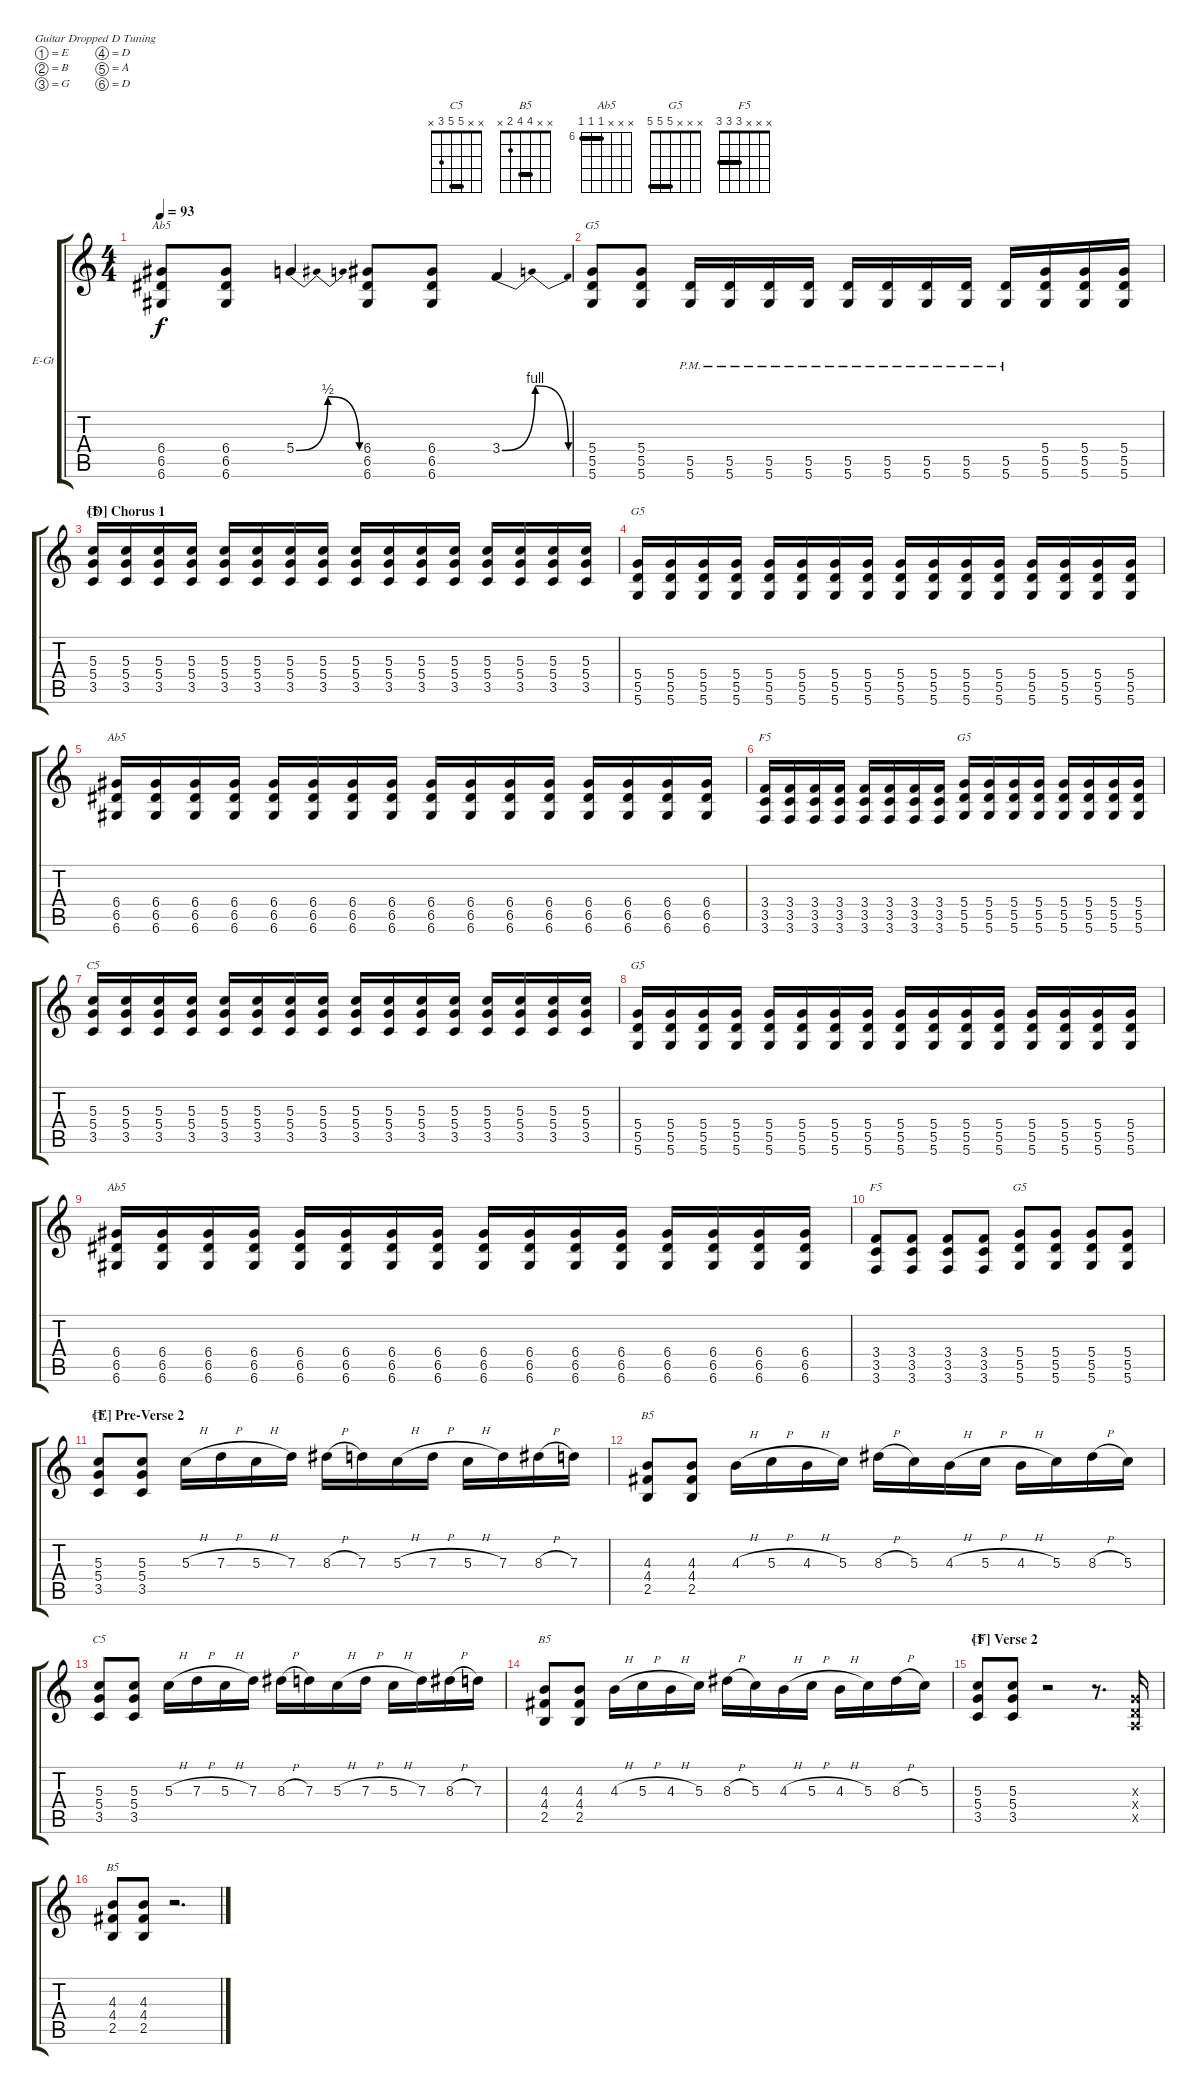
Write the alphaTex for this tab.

\bracketExtendMode groupsimilarinstruments
\firstSystemTrackNameOrientation horizontal
\otherSystemsTrackNameOrientation horizontal
\track ("Guitar (Jerry Horton)" "E-Gt") {instrument distortionguitar}
\staff {score tabs}
\tuning (E4 B3 G3 D3 A2 D2)
\chord ("C5" x x 5 5 3 x) {barre 5}
\chord ("B5" x x 4 4 2 x) {barre 4}
\chord ("Ab5" x x x 6 6 6) {firstfret 6 barre (6 6)}
\chord ("G5" x x x 5 5 5) {barre (5 5)}
\chord ("F5" x x x 3 3 3) {barre (3 3)}
\ts (4 4)
\tempo 93
\clef g2
\ks c
(6.4 6.5 6.6).8{ch "Ab5" lyrics (0 "") lyrics (1 "") lyrics (2 "") lyrics (3 "") lyrics (4 "") dy f} (6.4 6.5 6.6).8{lyrics (0 "") lyrics (1 "") lyrics (2 "") lyrics (3 "") lyrics (4 "")} 5.4{be (bendrelease 0 0 10.2 2 20.4 2 30 0)}.4{lyrics (0 "") lyrics (1 "") lyrics (2 "") lyrics (3 "") lyrics (4 "")} (6.4 6.5 6.6).8{lyrics (0 "") lyrics (1 "") lyrics (2 "") lyrics (3 "") lyrics (4 "")} (6.4 6.5 6.6).8{lyrics (0 "") lyrics (1 "") lyrics (2 "") lyrics (3 "") lyrics (4 "")} 3.4{be (bendrelease 0 0 10.2 4 20.4 4 30 0)}.4{lyrics (0 "") lyrics (1 "") lyrics (2 "") lyrics (3 "") lyrics (4 "")} |
(5.4 5.5 5.6).8{ch "G5" lyrics (0 "") lyrics (1 "") lyrics (2 "") lyrics (3 "") lyrics (4 "")} (5.4 5.5 5.6).8{lyrics (0 "") lyrics (1 "") lyrics (2 "") lyrics (3 "") lyrics (4 "")} (5.5{pm} 5.6{pm}).16{lyrics (0 "") lyrics (1 "") lyrics (2 "") lyrics (3 "") lyrics (4 "")} (5.5{pm} 5.6{pm}).16{lyrics (0 "") lyrics (1 "") lyrics (2 "") lyrics (3 "") lyrics (4 "")} (5.5{pm} 5.6{pm}).16{lyrics (0 "") lyrics (1 "") lyrics (2 "") lyrics (3 "") lyrics (4 "")} (5.5{pm} 5.6{pm}).16{lyrics (0 "") lyrics (1 "") lyrics (2 "") lyrics (3 "") lyrics (4 "")} (5.5{pm} 5.6{pm}).16{lyrics (0 "") lyrics (1 "") lyrics (2 "") lyrics (3 "") lyrics (4 "")} (5.5{pm} 5.6{pm}).16{lyrics (0 "") lyrics (1 "") lyrics (2 "") lyrics (3 "") lyrics (4 "")} (5.5{pm} 5.6{pm}).16{lyrics (0 "") lyrics (1 "") lyrics (2 "") lyrics (3 "") lyrics (4 "")} (5.5{pm} 5.6{pm}).16{lyrics (0 "") lyrics (1 "") lyrics (2 "") lyrics (3 "") lyrics (4 "")} (5.5 5.6{pm}).16{lyrics (0 "") lyrics (1 "") lyrics (2 "") lyrics (3 "") lyrics (4 "")} (5.5 5.6 5.4).16{lyrics (0 "") lyrics (1 "") lyrics (2 "") lyrics (3 "") lyrics (4 "")} (5.5 5.6 5.4).16{lyrics (0 "") lyrics (1 "") lyrics (2 "") lyrics (3 "") lyrics (4 "")} (5.5 5.6 5.4).16{lyrics (0 "") lyrics (1 "") lyrics (2 "") lyrics (3 "") lyrics (4 "")} |
\section ("D" "Chorus 1")
(5.4 3.5 5.3).16{ch "C5" lyrics (0 "") lyrics (1 "") lyrics (2 "") lyrics (3 "") lyrics (4 "")} (5.3 5.4 3.5).16{lyrics (0 "") lyrics (1 "") lyrics (2 "") lyrics (3 "") lyrics (4 "")} (5.3 5.4 3.5).16{lyrics (0 "") lyrics (1 "") lyrics (2 "") lyrics (3 "") lyrics (4 "")} (5.3 5.4 3.5).16{lyrics (0 "") lyrics (1 "") lyrics (2 "") lyrics (3 "") lyrics (4 "")} (5.3 5.4 3.5).16{lyrics (0 "") lyrics (1 "") lyrics (2 "") lyrics (3 "") lyrics (4 "")} (5.3 5.4 3.5).16{lyrics (0 "") lyrics (1 "") lyrics (2 "") lyrics (3 "") lyrics (4 "")} (5.3 5.4 3.5).16{lyrics (0 "") lyrics (1 "") lyrics (2 "") lyrics (3 "") lyrics (4 "")} (5.3 5.4 3.5).16{lyrics (0 "") lyrics (1 "") lyrics (2 "") lyrics (3 "") lyrics (4 "")} (5.3 5.4 3.5).16{lyrics (0 "") lyrics (1 "") lyrics (2 "") lyrics (3 "") lyrics (4 "")} (5.3 5.4 3.5).16{lyrics (0 "") lyrics (1 "") lyrics (2 "") lyrics (3 "") lyrics (4 "")} (5.3 5.4 3.5).16{lyrics (0 "") lyrics (1 "") lyrics (2 "") lyrics (3 "") lyrics (4 "")} (5.3 5.4 3.5).16{lyrics (0 "") lyrics (1 "") lyrics (2 "") lyrics (3 "") lyrics (4 "")} (5.3 5.4 3.5).16{lyrics (0 "") lyrics (1 "") lyrics (2 "") lyrics (3 "") lyrics (4 "")} (5.3 5.4 3.5).16{lyrics (0 "") lyrics (1 "") lyrics (2 "") lyrics (3 "") lyrics (4 "")} (5.3 5.4 3.5).16{lyrics (0 "") lyrics (1 "") lyrics (2 "") lyrics (3 "") lyrics (4 "")} (5.3 5.4 3.5).16{lyrics (0 "") lyrics (1 "") lyrics (2 "") lyrics (3 "") lyrics (4 "")} |
(5.4 5.5 5.6).16{ch "G5" lyrics (0 "") lyrics (1 "") lyrics (2 "") lyrics (3 "") lyrics (4 "")} (5.4 5.5 5.6).16{lyrics (0 "") lyrics (1 "") lyrics (2 "") lyrics (3 "") lyrics (4 "")} (5.4 5.5 5.6).16{lyrics (0 "") lyrics (1 "") lyrics (2 "") lyrics (3 "") lyrics (4 "")} (5.4 5.5 5.6).16{lyrics (0 "") lyrics (1 "") lyrics (2 "") lyrics (3 "") lyrics (4 "")} (5.4 5.5 5.6).16{lyrics (0 "") lyrics (1 "") lyrics (2 "") lyrics (3 "") lyrics (4 "")} (5.4 5.5 5.6).16{lyrics (0 "") lyrics (1 "") lyrics (2 "") lyrics (3 "") lyrics (4 "")} (5.4 5.5 5.6).16{lyrics (0 "") lyrics (1 "") lyrics (2 "") lyrics (3 "") lyrics (4 "")} (5.4 5.5 5.6).16{lyrics (0 "") lyrics (1 "") lyrics (2 "") lyrics (3 "") lyrics (4 "")} (5.4 5.5 5.6).16{lyrics (0 "") lyrics (1 "") lyrics (2 "") lyrics (3 "") lyrics (4 "")} (5.4 5.5 5.6).16{lyrics (0 "") lyrics (1 "") lyrics (2 "") lyrics (3 "") lyrics (4 "")} (5.4 5.5 5.6).16{lyrics (0 "") lyrics (1 "") lyrics (2 "") lyrics (3 "") lyrics (4 "")} (5.4 5.5 5.6).16{lyrics (0 "") lyrics (1 "") lyrics (2 "") lyrics (3 "") lyrics (4 "")} (5.4 5.5 5.6).16{lyrics (0 "") lyrics (1 "") lyrics (2 "") lyrics (3 "") lyrics (4 "")} (5.4 5.5 5.6).16{lyrics (0 "") lyrics (1 "") lyrics (2 "") lyrics (3 "") lyrics (4 "")} (5.4 5.5 5.6).16{lyrics (0 "") lyrics (1 "") lyrics (2 "") lyrics (3 "") lyrics (4 "")} (5.4 5.5 5.6).16{lyrics (0 "") lyrics (1 "") lyrics (2 "") lyrics (3 "") lyrics (4 "")} |
(6.4 6.5 6.6).16{ch "Ab5" lyrics (0 "") lyrics (1 "") lyrics (2 "") lyrics (3 "") lyrics (4 "")} (6.4 6.5 6.6).16{lyrics (0 "") lyrics (1 "") lyrics (2 "") lyrics (3 "") lyrics (4 "")} (6.4 6.5 6.6).16{lyrics (0 "") lyrics (1 "") lyrics (2 "") lyrics (3 "") lyrics (4 "")} (6.4 6.5 6.6).16{lyrics (0 "") lyrics (1 "") lyrics (2 "") lyrics (3 "") lyrics (4 "")} (6.4 6.5 6.6).16{lyrics (0 "") lyrics (1 "") lyrics (2 "") lyrics (3 "") lyrics (4 "")} (6.4 6.5 6.6).16{lyrics (0 "") lyrics (1 "") lyrics (2 "") lyrics (3 "") lyrics (4 "")} (6.4 6.5 6.6).16{lyrics (0 "") lyrics (1 "") lyrics (2 "") lyrics (3 "") lyrics (4 "")} (6.4 6.5 6.6).16{lyrics (0 "") lyrics (1 "") lyrics (2 "") lyrics (3 "") lyrics (4 "")} (6.4 6.5 6.6).16{lyrics (0 "") lyrics (1 "") lyrics (2 "") lyrics (3 "") lyrics (4 "")} (6.4 6.5 6.6).16{lyrics (0 "") lyrics (1 "") lyrics (2 "") lyrics (3 "") lyrics (4 "")} (6.4 6.5 6.6).16{lyrics (0 "") lyrics (1 "") lyrics (2 "") lyrics (3 "") lyrics (4 "")} (6.4 6.5 6.6).16{lyrics (0 "") lyrics (1 "") lyrics (2 "") lyrics (3 "") lyrics (4 "")} (6.4 6.5 6.6).16{lyrics (0 "") lyrics (1 "") lyrics (2 "") lyrics (3 "") lyrics (4 "")} (6.4 6.5 6.6).16{lyrics (0 "") lyrics (1 "") lyrics (2 "") lyrics (3 "") lyrics (4 "")} (6.4 6.5 6.6).16{lyrics (0 "") lyrics (1 "") lyrics (2 "") lyrics (3 "") lyrics (4 "")} (6.4 6.5 6.6).16{lyrics (0 "") lyrics (1 "") lyrics (2 "") lyrics (3 "") lyrics (4 "")} |
(3.4 3.5 3.6).16{ch "F5" lyrics (0 "") lyrics (1 "") lyrics (2 "") lyrics (3 "") lyrics (4 "")} (3.4 3.5 3.6).16{lyrics (0 "") lyrics (1 "") lyrics (2 "") lyrics (3 "") lyrics (4 "")} (3.4 3.5 3.6).16{lyrics (0 "") lyrics (1 "") lyrics (2 "") lyrics (3 "") lyrics (4 "")} (3.4 3.5 3.6).16{lyrics (0 "") lyrics (1 "") lyrics (2 "") lyrics (3 "") lyrics (4 "")} (3.4 3.5 3.6).16{lyrics (0 "") lyrics (1 "") lyrics (2 "") lyrics (3 "") lyrics (4 "")} (3.4 3.5 3.6).16{lyrics (0 "") lyrics (1 "") lyrics (2 "") lyrics (3 "") lyrics (4 "")} (3.4 3.5 3.6).16{lyrics (0 "") lyrics (1 "") lyrics (2 "") lyrics (3 "") lyrics (4 "")} (3.4 3.5 3.6).16{lyrics (0 "") lyrics (1 "") lyrics (2 "") lyrics (3 "") lyrics (4 "")} (5.4 5.5 5.6).16{ch "G5" lyrics (0 "") lyrics (1 "") lyrics (2 "") lyrics (3 "") lyrics (4 "")} (5.4 5.5 5.6).16{lyrics (0 "") lyrics (1 "") lyrics (2 "") lyrics (3 "") lyrics (4 "")} (5.4 5.5 5.6).16{lyrics (0 "") lyrics (1 "") lyrics (2 "") lyrics (3 "") lyrics (4 "")} (5.4 5.5 5.6).16{lyrics (0 "") lyrics (1 "") lyrics (2 "") lyrics (3 "") lyrics (4 "")} (5.4 5.5 5.6).16{lyrics (0 "") lyrics (1 "") lyrics (2 "") lyrics (3 "") lyrics (4 "")} (5.4 5.5 5.6).16{lyrics (0 "") lyrics (1 "") lyrics (2 "") lyrics (3 "") lyrics (4 "")} (5.4 5.5 5.6).16{lyrics (0 "") lyrics (1 "") lyrics (2 "") lyrics (3 "") lyrics (4 "")} (5.4 5.5 5.6).16{lyrics (0 "") lyrics (1 "") lyrics (2 "") lyrics (3 "") lyrics (4 "")} |
(5.4 3.5 5.3).16{ch "C5" lyrics (0 "") lyrics (1 "") lyrics (2 "") lyrics (3 "") lyrics (4 "")} (5.3 5.4 3.5).16{lyrics (0 "") lyrics (1 "") lyrics (2 "") lyrics (3 "") lyrics (4 "")} (5.3 5.4 3.5).16{lyrics (0 "") lyrics (1 "") lyrics (2 "") lyrics (3 "") lyrics (4 "")} (5.3 5.4 3.5).16{lyrics (0 "") lyrics (1 "") lyrics (2 "") lyrics (3 "") lyrics (4 "")} (5.3 5.4 3.5).16{lyrics (0 "") lyrics (1 "") lyrics (2 "") lyrics (3 "") lyrics (4 "")} (5.3 5.4 3.5).16{lyrics (0 "") lyrics (1 "") lyrics (2 "") lyrics (3 "") lyrics (4 "")} (5.3 5.4 3.5).16{lyrics (0 "") lyrics (1 "") lyrics (2 "") lyrics (3 "") lyrics (4 "")} (5.3 5.4 3.5).16{lyrics (0 "") lyrics (1 "") lyrics (2 "") lyrics (3 "") lyrics (4 "")} (5.3 5.4 3.5).16{lyrics (0 "") lyrics (1 "") lyrics (2 "") lyrics (3 "") lyrics (4 "")} (5.3 5.4 3.5).16{lyrics (0 "") lyrics (1 "") lyrics (2 "") lyrics (3 "") lyrics (4 "")} (5.3 5.4 3.5).16{lyrics (0 "") lyrics (1 "") lyrics (2 "") lyrics (3 "") lyrics (4 "")} (5.3 5.4 3.5).16{lyrics (0 "") lyrics (1 "") lyrics (2 "") lyrics (3 "") lyrics (4 "")} (5.3 5.4 3.5).16{lyrics (0 "") lyrics (1 "") lyrics (2 "") lyrics (3 "") lyrics (4 "")} (5.3 5.4 3.5).16{lyrics (0 "") lyrics (1 "") lyrics (2 "") lyrics (3 "") lyrics (4 "")} (5.3 5.4 3.5).16{lyrics (0 "") lyrics (1 "") lyrics (2 "") lyrics (3 "") lyrics (4 "")} (5.3 5.4 3.5).16{lyrics (0 "") lyrics (1 "") lyrics (2 "") lyrics (3 "") lyrics (4 "")} |
(5.4 5.5 5.6).16{ch "G5" lyrics (0 "") lyrics (1 "") lyrics (2 "") lyrics (3 "") lyrics (4 "")} (5.4 5.5 5.6).16{lyrics (0 "") lyrics (1 "") lyrics (2 "") lyrics (3 "") lyrics (4 "")} (5.4 5.5 5.6).16{lyrics (0 "") lyrics (1 "") lyrics (2 "") lyrics (3 "") lyrics (4 "")} (5.4 5.5 5.6).16{lyrics (0 "") lyrics (1 "") lyrics (2 "") lyrics (3 "") lyrics (4 "")} (5.4 5.5 5.6).16{lyrics (0 "") lyrics (1 "") lyrics (2 "") lyrics (3 "") lyrics (4 "")} (5.4 5.5 5.6).16{lyrics (0 "") lyrics (1 "") lyrics (2 "") lyrics (3 "") lyrics (4 "")} (5.4 5.5 5.6).16{lyrics (0 "") lyrics (1 "") lyrics (2 "") lyrics (3 "") lyrics (4 "")} (5.4 5.5 5.6).16{lyrics (0 "") lyrics (1 "") lyrics (2 "") lyrics (3 "") lyrics (4 "")} (5.4 5.5 5.6).16{lyrics (0 "") lyrics (1 "") lyrics (2 "") lyrics (3 "") lyrics (4 "")} (5.4 5.5 5.6).16{lyrics (0 "") lyrics (1 "") lyrics (2 "") lyrics (3 "") lyrics (4 "")} (5.4 5.5 5.6).16{lyrics (0 "") lyrics (1 "") lyrics (2 "") lyrics (3 "") lyrics (4 "")} (5.4 5.5 5.6).16{lyrics (0 "") lyrics (1 "") lyrics (2 "") lyrics (3 "") lyrics (4 "")} (5.4 5.5 5.6).16{lyrics (0 "") lyrics (1 "") lyrics (2 "") lyrics (3 "") lyrics (4 "")} (5.4 5.5 5.6).16{lyrics (0 "") lyrics (1 "") lyrics (2 "") lyrics (3 "") lyrics (4 "")} (5.4 5.5 5.6).16{lyrics (0 "") lyrics (1 "") lyrics (2 "") lyrics (3 "") lyrics (4 "")} (5.4 5.5 5.6).16{lyrics (0 "") lyrics (1 "") lyrics (2 "") lyrics (3 "") lyrics (4 "")} |
(6.4 6.5 6.6).16{ch "Ab5" lyrics (0 "") lyrics (1 "") lyrics (2 "") lyrics (3 "") lyrics (4 "")} (6.4 6.5 6.6).16{lyrics (0 "") lyrics (1 "") lyrics (2 "") lyrics (3 "") lyrics (4 "")} (6.4 6.5 6.6).16{lyrics (0 "") lyrics (1 "") lyrics (2 "") lyrics (3 "") lyrics (4 "")} (6.4 6.5 6.6).16{lyrics (0 "") lyrics (1 "") lyrics (2 "") lyrics (3 "") lyrics (4 "")} (6.4 6.5 6.6).16{lyrics (0 "") lyrics (1 "") lyrics (2 "") lyrics (3 "") lyrics (4 "")} (6.4 6.5 6.6).16{lyrics (0 "") lyrics (1 "") lyrics (2 "") lyrics (3 "") lyrics (4 "")} (6.4 6.5 6.6).16{lyrics (0 "") lyrics (1 "") lyrics (2 "") lyrics (3 "") lyrics (4 "")} (6.4 6.5 6.6).16{lyrics (0 "") lyrics (1 "") lyrics (2 "") lyrics (3 "") lyrics (4 "")} (6.4 6.5 6.6).16{lyrics (0 "") lyrics (1 "") lyrics (2 "") lyrics (3 "") lyrics (4 "")} (6.4 6.5 6.6).16{lyrics (0 "") lyrics (1 "") lyrics (2 "") lyrics (3 "") lyrics (4 "")} (6.4 6.5 6.6).16{lyrics (0 "") lyrics (1 "") lyrics (2 "") lyrics (3 "") lyrics (4 "")} (6.4 6.5 6.6).16{lyrics (0 "") lyrics (1 "") lyrics (2 "") lyrics (3 "") lyrics (4 "")} (6.4 6.5 6.6).16{lyrics (0 "") lyrics (1 "") lyrics (2 "") lyrics (3 "") lyrics (4 "")} (6.4 6.5 6.6).16{lyrics (0 "") lyrics (1 "") lyrics (2 "") lyrics (3 "") lyrics (4 "")} (6.4 6.5 6.6).16{lyrics (0 "") lyrics (1 "") lyrics (2 "") lyrics (3 "") lyrics (4 "")} (6.4 6.5 6.6).16{lyrics (0 "") lyrics (1 "") lyrics (2 "") lyrics (3 "") lyrics (4 "")} |
(3.4 3.5 3.6).8{ch "F5" lyrics (0 "") lyrics (1 "") lyrics (2 "") lyrics (3 "") lyrics (4 "")} (3.4 3.5 3.6).8{lyrics (0 "") lyrics (1 "") lyrics (2 "") lyrics (3 "") lyrics (4 "")} (3.4 3.5 3.6).8{lyrics (0 "") lyrics (1 "") lyrics (2 "") lyrics (3 "") lyrics (4 "")} (3.4 3.5 3.6).8{lyrics (0 "") lyrics (1 "") lyrics (2 "") lyrics (3 "") lyrics (4 "")} (5.4 5.5 5.6).8{ch "G5" lyrics (0 "") lyrics (1 "") lyrics (2 "") lyrics (3 "") lyrics (4 "")} (5.4 5.5 5.6).8{lyrics (0 "") lyrics (1 "") lyrics (2 "") lyrics (3 "") lyrics (4 "")} (5.4 5.5 5.6).8{lyrics (0 "") lyrics (1 "") lyrics (2 "") lyrics (3 "") lyrics (4 "")} (5.4 5.5 5.6).8{lyrics (0 "") lyrics (1 "") lyrics (2 "") lyrics (3 "") lyrics (4 "")} |
\section ("E" "Pre-Verse 2")
(3.5 5.4 5.3).8{ch "C5" lyrics (0 "") lyrics (1 "") lyrics (2 "") lyrics (3 "") lyrics (4 "")} (5.3 5.4 3.5).8{lyrics (0 "") lyrics (1 "") lyrics (2 "") lyrics (3 "") lyrics (4 "")} 5.3{h}.16{lyrics (0 "") lyrics (1 "") lyrics (2 "") lyrics (3 "") lyrics (4 "")} 7.3{h}.16{lyrics (0 "") lyrics (1 "") lyrics (2 "") lyrics (3 "") lyrics (4 "")} 5.3{h}.16{lyrics (0 "") lyrics (1 "") lyrics (2 "") lyrics (3 "") lyrics (4 "")} 7.3.16{lyrics (0 "") lyrics (1 "") lyrics (2 "") lyrics (3 "") lyrics (4 "")} 8.3{h}.16{lyrics (0 "") lyrics (1 "") lyrics (2 "") lyrics (3 "") lyrics (4 "")} 7.3.16{lyrics (0 "") lyrics (1 "") lyrics (2 "") lyrics (3 "") lyrics (4 "")} 5.3{h}.16{lyrics (0 "") lyrics (1 "") lyrics (2 "") lyrics (3 "") lyrics (4 "")} 7.3{h}.16{lyrics (0 "") lyrics (1 "") lyrics (2 "") lyrics (3 "") lyrics (4 "")} 5.3{h}.16{lyrics (0 "") lyrics (1 "") lyrics (2 "") lyrics (3 "") lyrics (4 "")} 7.3.16{lyrics (0 "") lyrics (1 "") lyrics (2 "") lyrics (3 "") lyrics (4 "")} 8.3{h}.16{lyrics (0 "") lyrics (1 "") lyrics (2 "") lyrics (3 "") lyrics (4 "")} 7.3.16{lyrics (0 "") lyrics (1 "") lyrics (2 "") lyrics (3 "") lyrics (4 "")} |
(2.5 4.4 4.3).8{ch "B5" lyrics (0 "") lyrics (1 "") lyrics (2 "") lyrics (3 "") lyrics (4 "")} (4.3 4.4 2.5).8{lyrics (0 "") lyrics (1 "") lyrics (2 "") lyrics (3 "") lyrics (4 "")} 4.3{h}.16{lyrics (0 "") lyrics (1 "") lyrics (2 "") lyrics (3 "") lyrics (4 "")} 5.3{h}.16{lyrics (0 "") lyrics (1 "") lyrics (2 "") lyrics (3 "") lyrics (4 "")} 4.3{h}.16{lyrics (0 "") lyrics (1 "") lyrics (2 "") lyrics (3 "") lyrics (4 "")} 5.3.16{lyrics (0 "") lyrics (1 "") lyrics (2 "") lyrics (3 "") lyrics (4 "")} 8.3{h}.16{lyrics (0 "") lyrics (1 "") lyrics (2 "") lyrics (3 "") lyrics (4 "")} 5.3.16{lyrics (0 "") lyrics (1 "") lyrics (2 "") lyrics (3 "") lyrics (4 "")} 4.3{h}.16{lyrics (0 "") lyrics (1 "") lyrics (2 "") lyrics (3 "") lyrics (4 "")} 5.3{h}.16{lyrics (0 "") lyrics (1 "") lyrics (2 "") lyrics (3 "") lyrics (4 "")} 4.3{h}.16{lyrics (0 "") lyrics (1 "") lyrics (2 "") lyrics (3 "") lyrics (4 "")} 5.3.16{lyrics (0 "") lyrics (1 "") lyrics (2 "") lyrics (3 "") lyrics (4 "")} 8.3{h}.16{lyrics (0 "") lyrics (1 "") lyrics (2 "") lyrics (3 "") lyrics (4 "")} 5.3.16{lyrics (0 "") lyrics (1 "") lyrics (2 "") lyrics (3 "") lyrics (4 "")} |
(3.5 5.4 5.3).8{ch "C5" lyrics (0 "") lyrics (1 "") lyrics (2 "") lyrics (3 "") lyrics (4 "")} (5.3 5.4 3.5).8{lyrics (0 "") lyrics (1 "") lyrics (2 "") lyrics (3 "") lyrics (4 "")} 5.3{h}.16{lyrics (0 "") lyrics (1 "") lyrics (2 "") lyrics (3 "") lyrics (4 "")} 7.3{h}.16{lyrics (0 "") lyrics (1 "") lyrics (2 "") lyrics (3 "") lyrics (4 "")} 5.3{h}.16{lyrics (0 "") lyrics (1 "") lyrics (2 "") lyrics (3 "") lyrics (4 "")} 7.3.16{lyrics (0 "") lyrics (1 "") lyrics (2 "") lyrics (3 "") lyrics (4 "")} 8.3{h}.16{lyrics (0 "") lyrics (1 "") lyrics (2 "") lyrics (3 "") lyrics (4 "")} 7.3.16{lyrics (0 "") lyrics (1 "") lyrics (2 "") lyrics (3 "") lyrics (4 "")} 5.3{h}.16{lyrics (0 "") lyrics (1 "") lyrics (2 "") lyrics (3 "") lyrics (4 "")} 7.3{h}.16{lyrics (0 "") lyrics (1 "") lyrics (2 "") lyrics (3 "") lyrics (4 "")} 5.3{h}.16{lyrics (0 "") lyrics (1 "") lyrics (2 "") lyrics (3 "") lyrics (4 "")} 7.3.16{lyrics (0 "") lyrics (1 "") lyrics (2 "") lyrics (3 "") lyrics (4 "")} 8.3{h}.16{lyrics (0 "") lyrics (1 "") lyrics (2 "") lyrics (3 "") lyrics (4 "")} 7.3.16{lyrics (0 "") lyrics (1 "") lyrics (2 "") lyrics (3 "") lyrics (4 "")} |
(2.5 4.4 4.3).8{ch "B5" lyrics (0 "") lyrics (1 "") lyrics (2 "") lyrics (3 "") lyrics (4 "")} (4.3 4.4 2.5).8{lyrics (0 "") lyrics (1 "") lyrics (2 "") lyrics (3 "") lyrics (4 "")} 4.3{h}.16{lyrics (0 "") lyrics (1 "") lyrics (2 "") lyrics (3 "") lyrics (4 "")} 5.3{h}.16{lyrics (0 "") lyrics (1 "") lyrics (2 "") lyrics (3 "") lyrics (4 "")} 4.3{h}.16{lyrics (0 "") lyrics (1 "") lyrics (2 "") lyrics (3 "") lyrics (4 "")} 5.3.16{lyrics (0 "") lyrics (1 "") lyrics (2 "") lyrics (3 "") lyrics (4 "")} 8.3{h}.16{lyrics (0 "") lyrics (1 "") lyrics (2 "") lyrics (3 "") lyrics (4 "")} 5.3.16{lyrics (0 "") lyrics (1 "") lyrics (2 "") lyrics (3 "") lyrics (4 "")} 4.3{h}.16{lyrics (0 "") lyrics (1 "") lyrics (2 "") lyrics (3 "") lyrics (4 "")} 5.3{h}.16{lyrics (0 "") lyrics (1 "") lyrics (2 "") lyrics (3 "") lyrics (4 "")} 4.3{h}.16{lyrics (0 "") lyrics (1 "") lyrics (2 "") lyrics (3 "") lyrics (4 "")} 5.3.16{lyrics (0 "") lyrics (1 "") lyrics (2 "") lyrics (3 "") lyrics (4 "")} 8.3{h}.16{lyrics (0 "") lyrics (1 "") lyrics (2 "") lyrics (3 "") lyrics (4 "")} 5.3.16{lyrics (0 "") lyrics (1 "") lyrics (2 "") lyrics (3 "") lyrics (4 "")} |
\section ("F" "Verse 2")
(5.3 5.4 3.5).8{ch "C5" lyrics (0 "") lyrics (1 "") lyrics (2 "") lyrics (3 "") lyrics (4 "")} (5.3 5.4 3.5).8{lyrics (0 "") lyrics (1 "") lyrics (2 "") lyrics (3 "") lyrics (4 "")} r.2 r.8{d} (0.3{x} 0.4{x} 0.5{x}).16{lyrics (0 "") lyrics (1 "") lyrics (2 "") lyrics (3 "") lyrics (4 "")} |
(4.3 4.4 2.5).8{ch "B5" lyrics (0 "") lyrics (1 "") lyrics (2 "") lyrics (3 "") lyrics (4 "")} (4.3 4.4 2.5).8{lyrics (0 "") lyrics (1 "") lyrics (2 "") lyrics (3 "") lyrics (4 "")} r.2{d}
